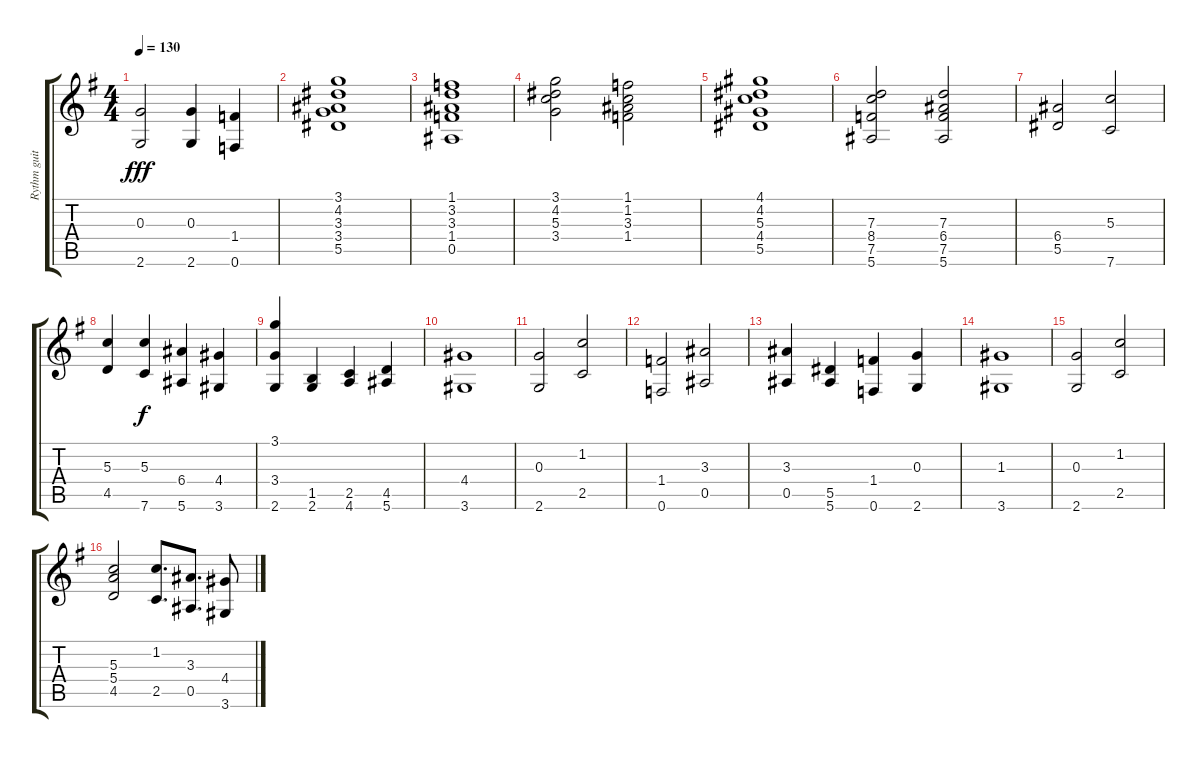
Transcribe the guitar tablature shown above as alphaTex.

\track ("Rythm guitar" "Rythm guit") {instrument electricbassfinger}
\staff {score tabs}
\tuning (E4 B3 G3 E3 Bb2 F2) {hide}
\ts (4 4)
\tempo 130
\clef g2
\ks eminor
(0.3 2.6).2{dy fff} (0.3 2.6).4 (1.4 0.6).4 |
(3.1 4.2 3.3 3.4 5.5).1 |
(1.1 3.2 3.3 1.4 0.5).1 |
(3.1 4.2 5.3 3.4).2 (1.1 1.2 3.3 1.4).2 |
(4.1 4.2 5.3 4.4 5.5).1 |
(7.3 8.4 7.5 5.6).2 (7.3 6.4 7.5 5.6).2 |
(6.4 5.5).2 (5.3 7.6).2 |
(5.3 4.5).4 (5.3 7.6).4{dy f} (6.4 5.6).4 (4.4 3.6).4 |
(3.1 3.4 2.6).4 (1.5 2.6).4 (2.5 4.6).4 (4.5 5.6).4 |
(4.4 3.6).1 |
(0.3 2.6).2 (1.2 2.5).2 |
(1.4 0.6).2 (3.3 0.5).2 |
(3.3 0.5).4 (5.5 5.6).4 (1.4 0.6).4 (0.3 2.6).4 |
(1.3 3.6).1 |
(0.3 2.6).2 (1.2 2.5).2 |
(5.3 5.4 4.5).2 (1.2 2.5).8{d} (3.3 0.5).8{d} (4.4 3.6).8
